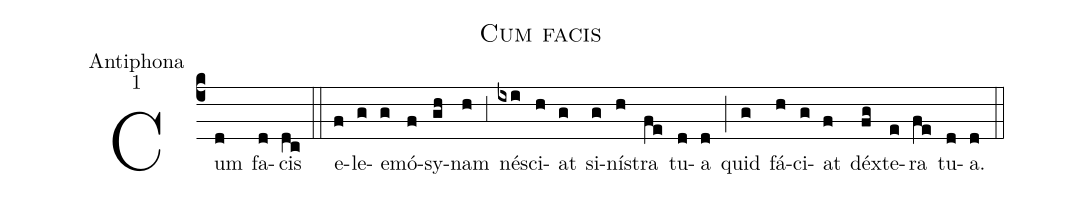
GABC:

name:Cum facis;
office-part:Antiphona;
mode:1;
%%
(c4) Cum(d) fa(d)cis(dc) (::)
e(f)le(g)e(g)mó(f)sy(gh)nam(h) (,3) né(ixi)sci(h)at(g) si(g)ní(h)stra(fe) tu(d)a(d) (;) quid(g) fá(h)ci(g)at(f) déx(fg)te(e)ra(fe) tu(d)a.(d) (::)
